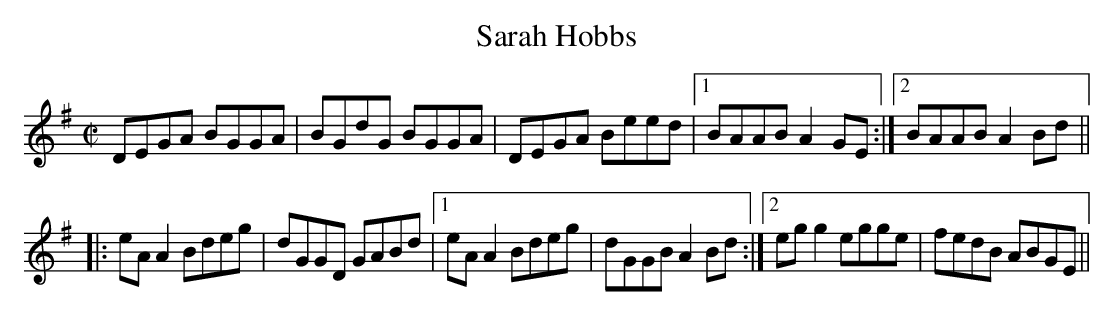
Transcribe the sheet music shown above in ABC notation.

X:1
T:Sarah Hobbs
M:C|
K:G
DEGA BGGA|BGdG BGGA|DEGA Beed|1 BAAB A2GE:|2 BAAB A2Bd||
|:eAA2 Bdeg|dGGD GABd|1 eAA2 Bdeg|dGGB A2Bd:|2 egg2 egge|fedB ABGE||
